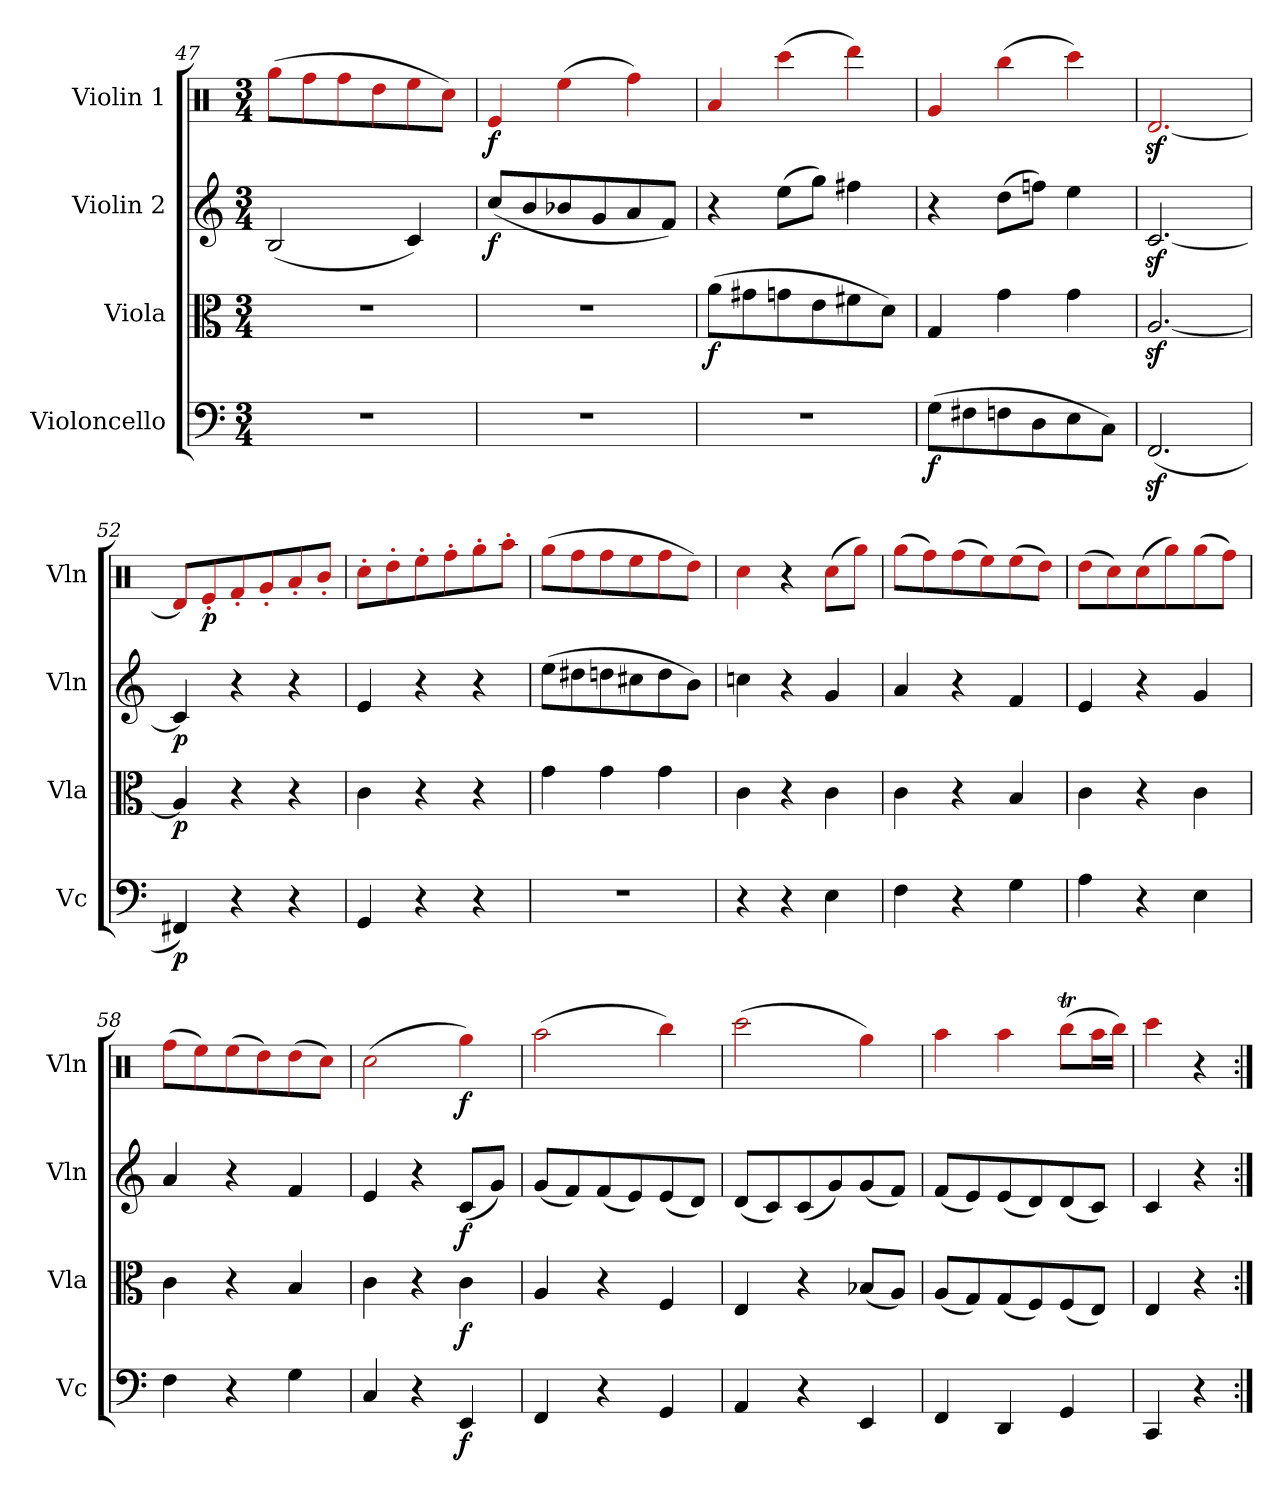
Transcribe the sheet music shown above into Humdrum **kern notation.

**kern	**dynam	**kern	**dynam	**kern	**dynam	**kern	**dynam
*part4	*part4	*part3	*part3	*part2	*part2	*part1	*part1
*staff4	*staff4	*staff3	*staff3	*staff2	*staff2	*staff1	*staff1
*I"Violoncello	*	*I"Viola	*	*I"Violin 2	*	*I"Violin 1	*
*I'Vc	*	*I'Vla	*	*I'Vln	*	*I'Vln	*
*clefF4	*	*clefC3	*	*clefG2	*	*clefX	*
*k[]	*	*k[]	*	*k[]	*	*k[]	*
*M3/4	*	*M3/4	*	*M3/4	*	*M3/4	*
=47	=47	=47	=47	=47	=47	=47	=47
2.r	.	2.r	.	(2B/	.	(8gg\L	.
.	.	.	.	.	.	8ff#X\	.
.	.	.	.	.	.	8ffn\	.
.	.	.	.	.	.	8dd\	.
.	.	.	.	4c/)	.	8ee\	.
.	.	.	.	.	.	8cc\J)	.
=48	=48	=48	=48	=48	=48	=48	=48
!	!	!	!	!	!LO:DY:b	!	!LO:DY:b
2.r	.	2.r	.	(8cc/L	f	4e/	f
.	.	.	.	8b/	.	.	.
.	.	.	.	8b-X/	.	(4ee\	.
.	.	.	.	8g/	.	.	.
.	.	.	.	8a/	.	4ff\)	.
.	.	.	.	8f/J)	.	.	.
=49	=49	=49	=49	=49	=49	=49	=49
!	!	!	!LO:DY:b	!	!	!	!
2.r	.	(8a\L	f	4r	.	4a/	.
.	.	8g#X\	.	.	.	.	.
.	.	8gn\	.	(8ee\L	.	(4ccc#X\	.
.	.	8e\	.	8gg\J)	.	.	.
.	.	8f#X\	.	4ff#X\	.	4ddd\)	.
.	.	8d\J)	.	.	.	.	.
=50	=50	=50	=50	=50	=50	=50	=50
!	!LO:DY:b	!	!	!	!	!	!
(8G\L	f	4G/	.	4r	.	4g/	.
8F#X\	.	.	.	.	.	.	.
8Fn\	.	4g\	.	(8dd\L	.	(4bb\	.
8D\	.	.	.	8ffn\J)	.	.	.
8E\	.	4g\	.	4ee\	.	4cccn\)	.
8C\J)	.	.	.	.	.	.	.
=51	=51	=51	=51	=51	=51	=51	=51
(2.FFz</	.	[2.Az</	.	[2.cz</	.	[2.dz</	.
=52	=52	=52	=52	=52	=52	=52	=52
!	!LO:DY:b	!	!LO:DY:b	!	!LO:DY:b	!	!
4FF#X/)	p	4A/]	p	4c/]	p	8d/L]	.
!	!	!	!	!	!	!	!LO:DY:b
.	.	.	.	.	.	8e'/	p
4r	.	4r	.	4r	.	8f#X'/	.
.	.	.	.	.	.	8g'/	.
4r	.	4r	.	4r	.	8a'/	.
.	.	.	.	.	.	8b'/J	.
!!LO:LB:g=z
=53	=53	=53	=53	=53	=53	=53	=53
4GG/	.	4c\	.	4e/	.	8cc'\L	.
.	.	.	.	.	.	8dd'\	.
4r	.	4r	.	4r	.	8ee'\	.
.	.	.	.	.	.	8ffn'\	.
4r	.	4r	.	4r	.	8gg'\	.
.	.	.	.	.	.	8aa'\J	.
!!LO:PB:g=z
=54	=54	=54	=54	=54	=54	=54	=54
2.r	.	4g\	.	(8ee\L	.	(8gg\L	.
.	.	.	.	8dd#X\	.	8ff#X\	.
.	.	4g\	.	8ddn\	.	8ffn\	.
.	.	.	.	8cc#X\	.	8ee\	.
.	.	4g\	.	8dd\	.	8ff\	.
.	.	.	.	8b\J)	.	8dd\J)	.
=55	=55	=55	=55	=55	=55	=55	=55
4r	.	4c\	.	4ccn\	.	4cc\	.
4r	.	4r	.	4r	.	4r	.
4E\	.	4c\	.	4g/	.	(8cc\L	.
.	.	.	.	.	.	8gg\J)	.
=56	=56	=56	=56	=56	=56	=56	=56
4F\	.	4c\	.	4a/	.	(8gg\L	.
.	.	.	.	.	.	8ff\)	.
4r	.	4r	.	4r	.	(8ff\	.
.	.	.	.	.	.	8ee\)	.
4G\	.	4B/	.	4f/	.	(8ee\	.
.	.	.	.	.	.	8dd\J)	.
=57	=57	=57	=57	=57	=57	=57	=57
4A\	.	4c\	.	4e/	.	(8dd\L	.
.	.	.	.	.	.	8cc\)	.
4r	.	4r	.	4r	.	(8cc\	.
.	.	.	.	.	.	8gg\)	.
4E\	.	4c\	.	4g/	.	(8gg\	.
.	.	.	.	.	.	8ff\J)	.
=58	=58	=58	=58	=58	=58	=58	=58
4F\	.	4c\	.	4a/	.	(8ff\L	.
.	.	.	.	.	.	8ee\)	.
4r	.	4r	.	4r	.	(8ee\	.
.	.	.	.	.	.	8dd\)	.
4G\	.	4B/	.	4f/	.	(8dd\	.
.	.	.	.	.	.	8cc\J)	.
=59	=59	=59	=59	=59	=59	=59	=59
4C/	.	4c\	.	4e/	.	(2cc\	.
4r	.	4r	.	4r	.	.	.
!	!LO:DY:b	!	!LO:DY:b	!	!LO:DY:b	!	!LO:DY:b
4EE/	f	4c\	f	(8c/L	f	4gg\)	f
.	.	.	.	8g/J)	.	.	.
=60	=60	=60	=60	=60	=60	=60	=60
4FF/	.	4A/	.	(8g/L	.	(2aa\	.
.	.	.	.	8f/)	.	.	.
4r	.	4r	.	(8f/	.	.	.
.	.	.	.	8e/)	.	.	.
4GG/	.	4F/	.	(8e/	.	4bb\)	.
.	.	.	.	8d/J)	.	.	.
=61	=61	=61	=61	=61	=61	=61	=61
4AA/	.	4E/	.	(8d/L	.	(2ccc\	.
.	.	.	.	8c/)	.	.	.
4r	.	4r	.	(8c/	.	.	.
.	.	.	.	8g/)	.	.	.
4EE/	.	(8B-X/L	.	(8g/	.	4gg\)	.
.	.	8A/J)	.	8f/J)	.	.	.
=62	=62	=62	=62	=62	=62	=62	=62
4FF/	.	(8A/L	.	(8f/L	.	4aa\	.
.	.	8G/)	.	8e/)	.	.	.
4DD/	.	(8G/	.	(8e/	.	4aa\	.
.	.	8F/)	.	8d/)	.	.	.
4GG/	.	(8F/	.	(8d/	.	(8bbt\L	.
.	.	8E/J)	.	8c/J)	.	16aa\L	.
.	.	.	.	.	.	16bb\JJ)	.
!!LO:LB:g=z
=62X2	=62X2	=62X2	=62X2	=62X2	=62X2	=62X2	=62X2
4CC/	.	4E/	.	4c/	.	4ccc\	.
4r	.	4r	.	4r	.	4r	.
=:|!	=:|!	=:|!	=:|!	=:|!	=:|!	=:|!	=:|!
*-	*-	*-	*-	*-	*-	*-	*-
